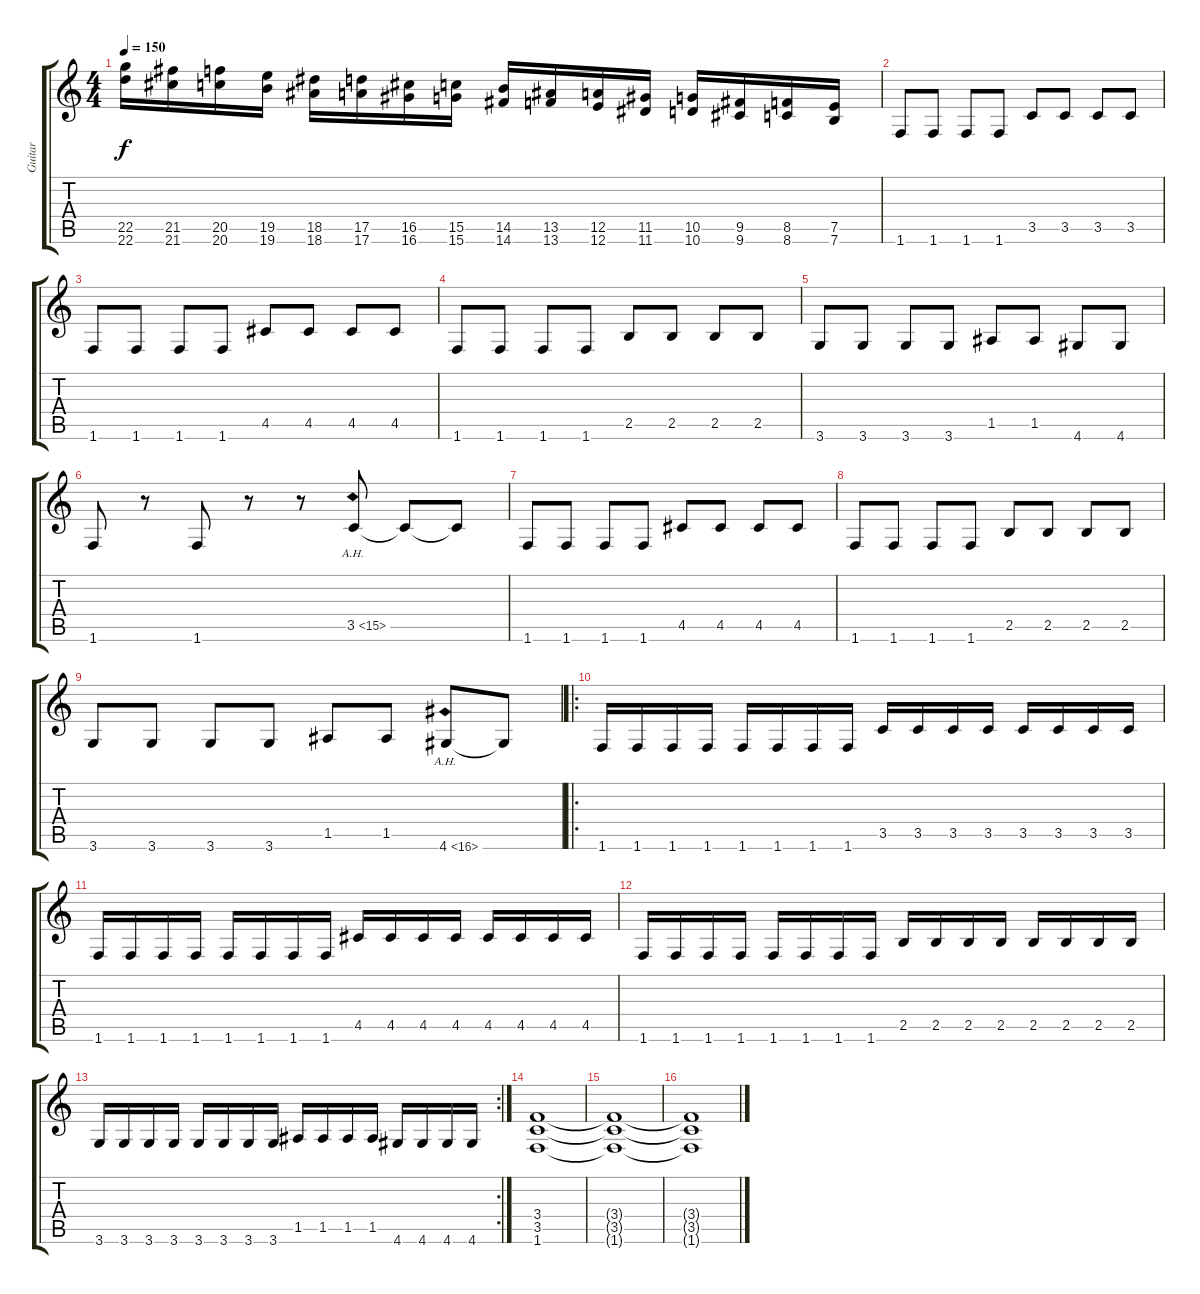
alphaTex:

\track ("Guitar" "Guitar") {instrument distortionguitar}
\staff {score tabs}
\tuning (E4 B3 G3 D3 A2 E2) {hide}
\ts (4 4)
\tempo 150
\clef g2
\ks c
(22.5 22.6).16{dy f instrument guitarfretnoise} (21.5 21.6).16 (20.5 20.6).16 (19.5 19.6).16 (18.5 18.6).16 (17.5 17.6).16 (16.5 16.6).16 (15.5 15.6).16 (14.5 14.6).16 (13.5 13.6).16 (12.5 12.6).16 (11.5 11.6).16 (10.5 10.6).16 (9.5 9.6).16 (8.5 8.6).16 (7.5 7.6).16 |
1.6.8{instrument distortionguitar} 1.6.8 1.6.8 1.6.8 3.5.8 3.5.8 3.5.8 3.5.8 |
1.6.8 1.6.8 1.6.8 1.6.8 4.5.8 4.5.8 4.5.8 4.5.8 |
1.6.8 1.6.8 1.6.8 1.6.8 2.5.8 2.5.8 2.5.8 2.5.8 |
3.6.8 3.6.8 3.6.8 3.6.8 1.5.8 1.5.8 4.6.8 4.6.8 |
1.6.8 r.8 1.6.8 r.8 r.8 3.5{ah 12}.8 3.5{t}.8 3.5{t}.8 |
1.6.8 1.6.8 1.6.8 1.6.8 4.5.8 4.5.8 4.5.8 4.5.8 |
1.6.8 1.6.8 1.6.8 1.6.8 2.5.8 2.5.8 2.5.8 2.5.8 |
3.6.8 3.6.8 3.6.8 3.6.8 1.5.8 1.5.8 4.6{ah 12}.8 4.6{t}.8 |
\ro
1.6.16 1.6.16 1.6.16 1.6.16 1.6.16 1.6.16 1.6.16 1.6.16 3.5.16 3.5.16 3.5.16 3.5.16 3.5.16 3.5.16 3.5.16 3.5.16 |
1.6.16 1.6.16 1.6.16 1.6.16 1.6.16 1.6.16 1.6.16 1.6.16 4.5.16 4.5.16 4.5.16 4.5.16 4.5.16 4.5.16 4.5.16 4.5.16 |
1.6.16 1.6.16 1.6.16 1.6.16 1.6.16 1.6.16 1.6.16 1.6.16 2.5.16 2.5.16 2.5.16 2.5.16 2.5.16 2.5.16 2.5.16 2.5.16 |
\rc 2
3.6.16 3.6.16 3.6.16 3.6.16 3.6.16 3.6.16 3.6.16 3.6.16 1.5.16 1.5.16 1.5.16 1.5.16 4.6.16 4.6.16 4.6.16 4.6.16 |
(3.4 3.5 1.6).1 |
(3.4{t} 3.5{t} 1.6{t}).1 |
(3.4{t} 3.5{t} 1.6{t}).1
